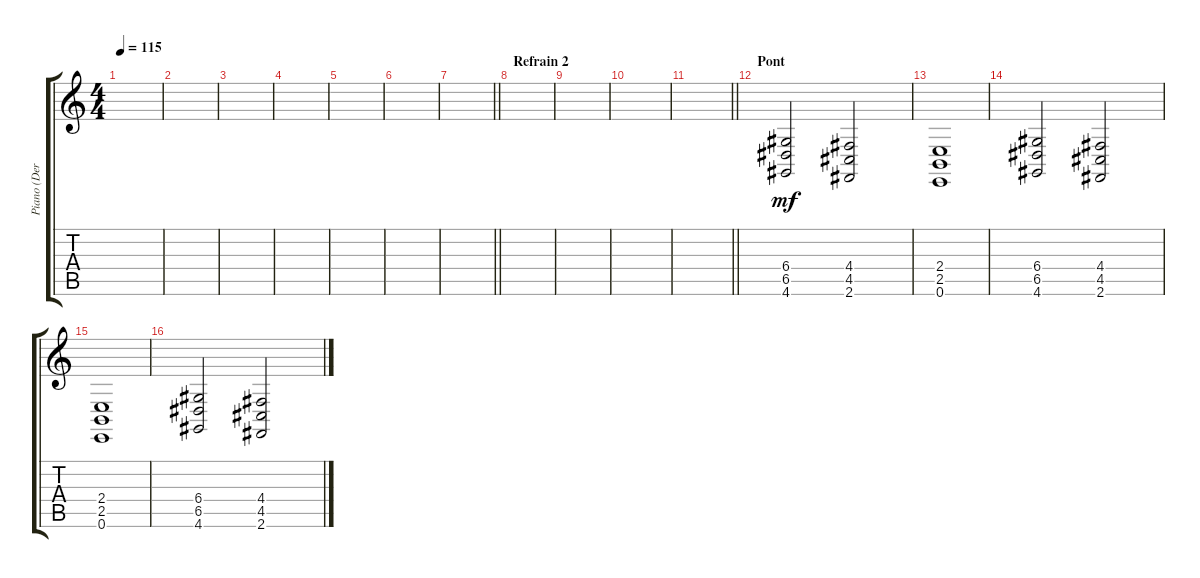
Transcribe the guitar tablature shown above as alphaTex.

\track ("Piano (Deryck)" "Piano (Der") {instrument acousticgrandpiano}
\staff {score tabs}
\tuning (E4 B3 G3 D3 A2 E2) {hide}
\ts (4 4)
\tempo 115
\clef g2
\ks c
|
|
|
|
|
|
\barLineRight lightlight
|
\section ("" "Refrain 2")
|
|
|
\barLineRight lightlight
|
\section ("" "Pont")
(6.4 6.5 4.6).2{dy mf} (4.4 4.5 2.6).2 |
(2.4 2.5 0.6).1 |
(6.4 6.5 4.6).2 (4.4 4.5 2.6).2 |
(2.4 2.5 0.6).1 |
(6.4 6.5 4.6).2 (4.4 4.5 2.6).2
